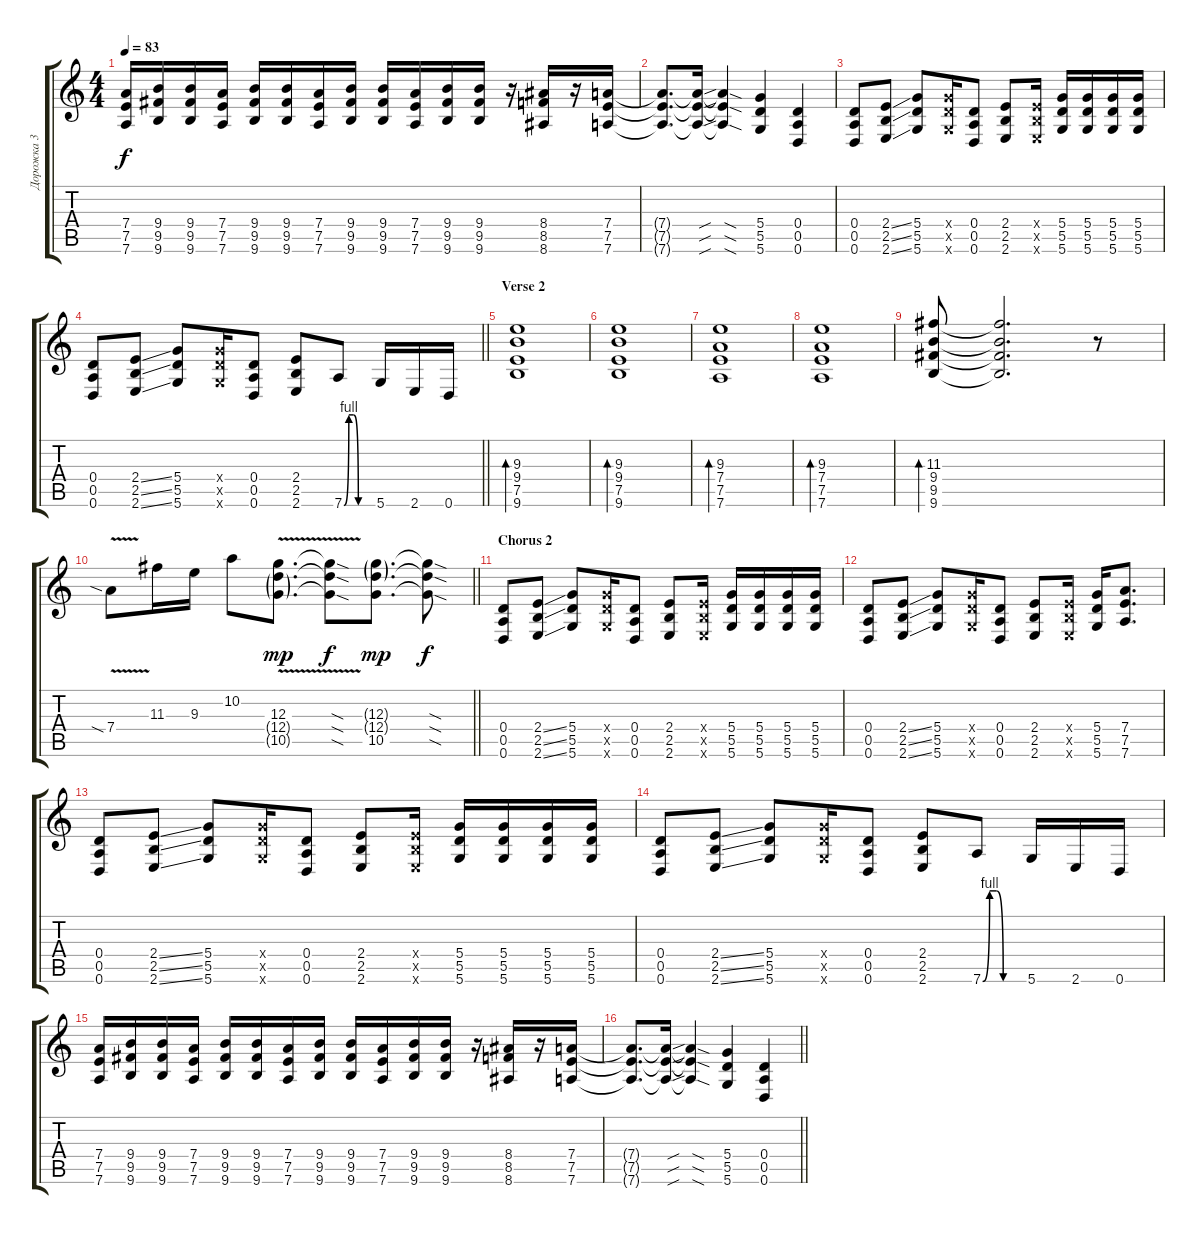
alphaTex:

\track ("Дорожка 3" "Дорожка 3") {instrument distortionguitar}
\staff {score tabs}
\tuning (E4 B3 G3 D3 A2 D2) {hide}
\ts (4 4)
\tempo 83
\clef g2
\ks c
(7.4 7.5 7.6).16{dy f} (9.4 9.5 9.6).16 (9.4 9.5 9.6).16 (7.4 7.5 7.6).16 (9.4 9.5 9.6).16 (9.4 9.5 9.6).16 (7.4 7.5 7.6).16 (9.4 9.5 9.6).16 (9.4 9.5 9.6).16 (7.4 7.5 7.6).16 (9.4 9.5 9.6).16 (9.4 9.5 9.6).16 r.16 (8.4 8.5 8.6).16 r.16 (7.4 7.5 7.6).16 |
(7.4{t} 7.5{t} 7.6{t}).8{d} (7.4{sou t} 7.5{sou t} 7.6{sou t}).16 (7.4{sod t} 7.5{sod t} 7.6{sod t}).4 (5.4 5.5 5.6).4 (0.4 0.5 0.6).4 |
(0.4 0.5 0.6).8 (2.4{ss} 2.5{ss} 2.6{ss}).8 (5.4 5.5 5.6).8 (5.4{x} 5.5{x} 5.6{x}).16 (0.4 0.5 0.6).8 (2.4 2.5 2.6).8 (2.4{x} 2.5{x} 2.6{x}).16 (5.4 5.5 5.6).16 (5.4 5.5 5.6).16 (5.4 5.5 5.6).16 (5.4 5.5 5.6).16 |
\barLineRight lightlight
(0.4 0.5 0.6).8 (2.4{ss} 2.5{ss} 2.6{ss}).8 (5.4 5.5 5.6).8 (5.4{x} 5.5{x} 5.6{x}).16 (0.4 0.5 0.6).8 (2.4 2.5 2.6).8 7.6{be (custom 0 0 10 4 20 4 30 0 60 0)}.8 5.6.16 2.6.16 0.6.16 |
\section ("" "Verse 2")
(9.3 9.4 7.5 9.6).1{bd 60 instrument acousticguitarsteel} |
(9.3 9.4 7.5 9.6).1{bd 60} |
(9.3 7.4 7.5 7.6).1{bd 60} |
(9.3 7.4 7.5 7.6).1{bd 60} |
(11.3 9.4 9.5 9.6).8{bd 60} (11.3{t} 9.4{t} 9.5{t} 9.6{t}).2{d} r.8{instrument distortionguitar} |
\barLineRight lightlight
7.4{v sia}.8 11.3.16 9.3.16 10.2.8 (12.3{v} 12.4{g} 10.5{v g}).8{d dy mp} (12.3{sod t} 12.4{sod t} 10.5{sod t}).8{dy f} (12.3{g} 12.4{g} 10.5).8{d dy mp} (12.3{sod t} 12.4{sod t} 10.5{sod t}).8{dy f} |
\section ("" "Chorus 2")
(0.4 0.5 0.6).8 (2.4{ss} 2.5{ss} 2.6{ss}).8 (5.4 5.5 5.6).8 (5.4{x} 5.5{x} 5.6{x}).16 (0.4 0.5 0.6).8 (2.4 2.5 2.6).8 (2.4{x} 2.5{x} 2.6{x}).16 (5.4 5.5 5.6).16 (5.4 5.5 5.6).16 (5.4 5.5 5.6).16 (5.4 5.5 5.6).16 |
(0.4 0.5 0.6).8 (2.4{ss} 2.5{ss} 2.6{ss}).8 (5.4 5.5 5.6).8 (5.4{x} 5.5{x} 5.6{x}).16 (0.4 0.5 0.6).8 (2.4 2.5 2.6).8 (2.4{x} 2.5{x} 2.6{x}).16 (5.4 5.5 5.6).16 (7.4 7.5 7.6).8{d} |
(0.4 0.5 0.6).8 (2.4{ss} 2.5{ss} 2.6{ss}).8 (5.4 5.5 5.6).8 (5.4{x} 5.5{x} 5.6{x}).16 (0.4 0.5 0.6).8 (2.4 2.5 2.6).8 (2.4{x} 2.5{x} 2.6{x}).16 (5.4 5.5 5.6).16 (5.4 5.5 5.6).16 (5.4 5.5 5.6).16 (5.4 5.5 5.6).16 |
(0.4 0.5 0.6).8 (2.4{ss} 2.5{ss} 2.6{ss}).8 (5.4 5.5 5.6).8 (5.4{x} 5.5{x} 5.6{x}).16 (0.4 0.5 0.6).8 (2.4 2.5 2.6).8 7.6{be (custom 0 0 10 4 20 4 30 0 60 0)}.8 5.6.16 2.6.16 0.6.16 |
(7.4 7.5 7.6).16 (9.4 9.5 9.6).16 (9.4 9.5 9.6).16 (7.4 7.5 7.6).16 (9.4 9.5 9.6).16 (9.4 9.5 9.6).16 (7.4 7.5 7.6).16 (9.4 9.5 9.6).16 (9.4 9.5 9.6).16 (7.4 7.5 7.6).16 (9.4 9.5 9.6).16 (9.4 9.5 9.6).16 r.16 (8.4 8.5 8.6).16 r.16 (7.4 7.5 7.6).16 |
\barLineRight lightlight
(7.4{t} 7.5{t} 7.6{t}).8{d} (7.4{sou t} 7.5{sou t} 7.6{sou t}).16 (7.4{sod t} 7.5{sod t} 7.6{sod t}).4 (5.4 5.5 5.6).4 (0.4 0.5 0.6).4
